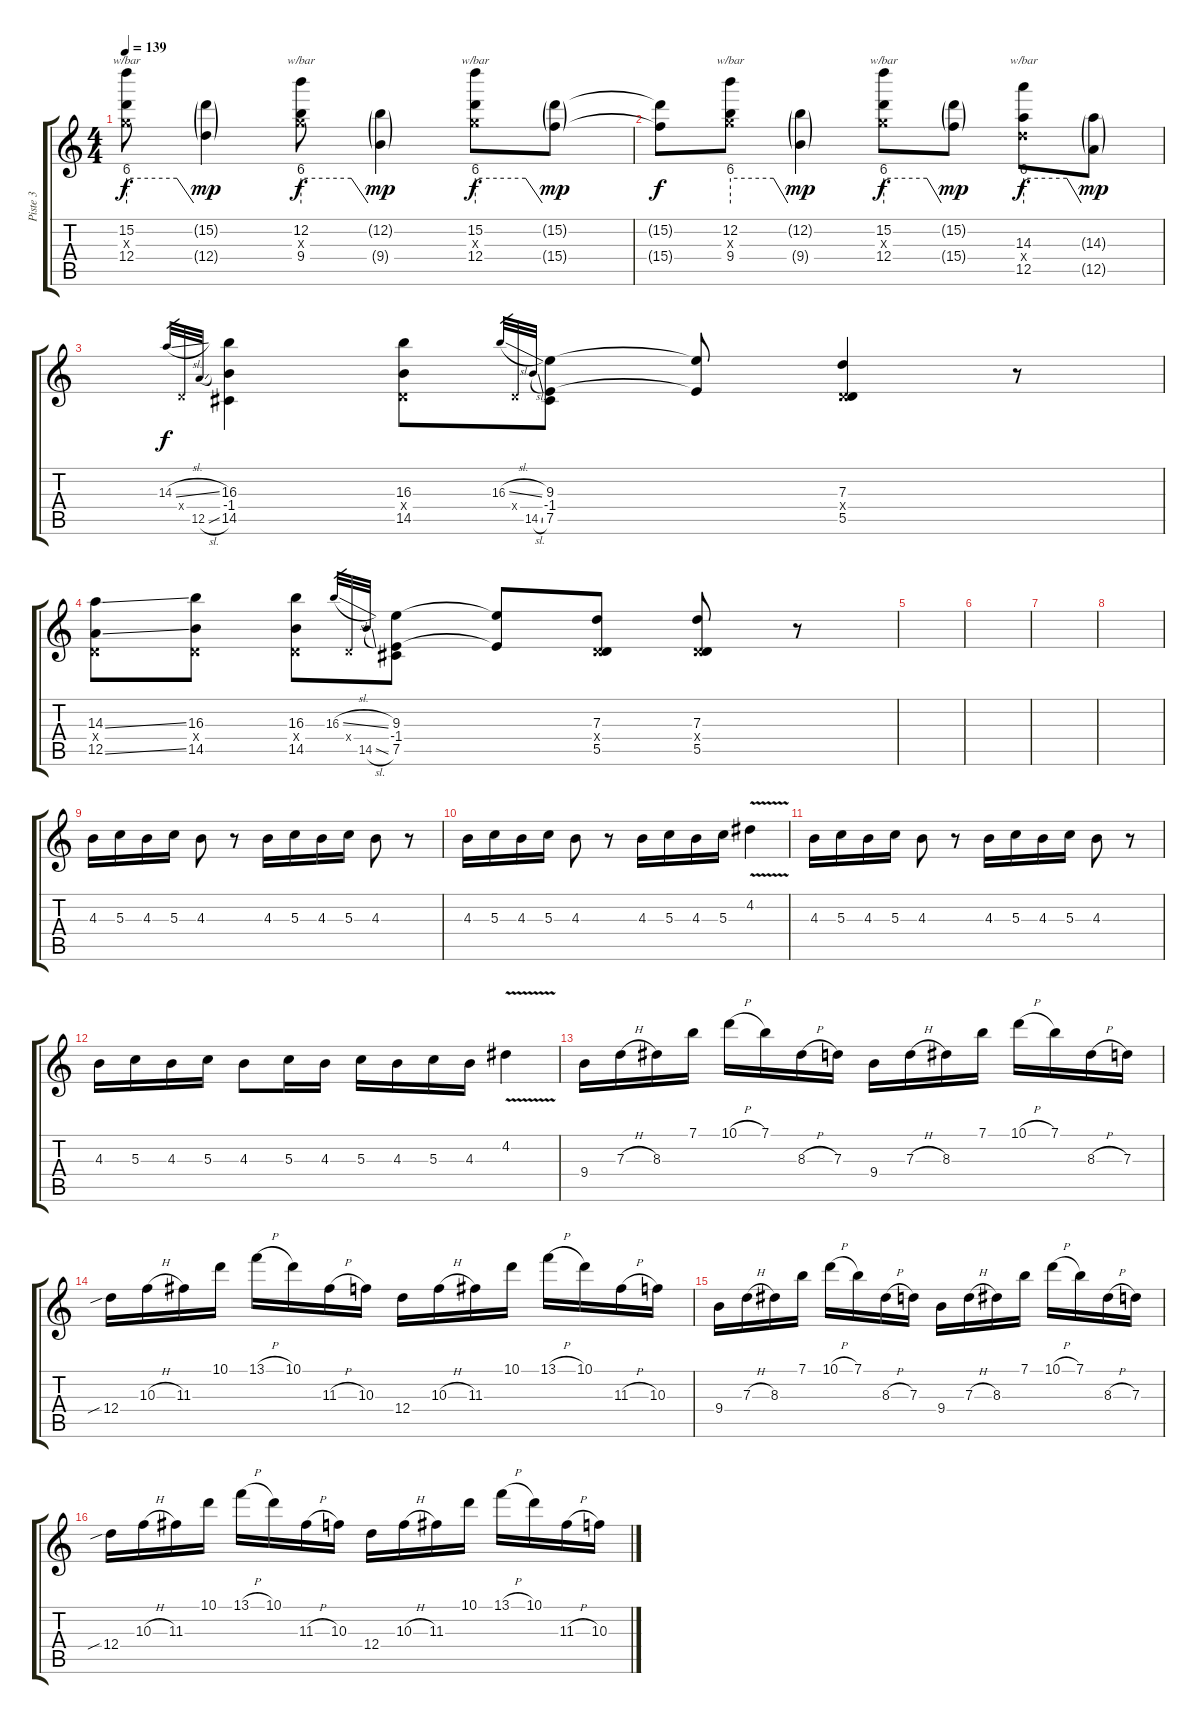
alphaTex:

\track ("Piste 3" "Piste 3") {instrument distortionguitar}
\staff {score tabs}
\tuning (E4 B3 G3 D3 A2 E2) {hide}
\ts (4 4)
\tempo 139
\clef g2
\ks c
(15.2 0.3{x} 12.4).8{tbe (custom default 0 24 45 24 60 0) dy f volume 13 balance 2} (15.2{g} 12.4{g}).4{dy mp} (12.2 0.3{x} 9.4).8{tbe (custom default 0 24 45 24 60 0) dy f} (12.2{g} 9.4{g}).4{dy mp} (15.2 0.3{x} 12.4).8{tbe (custom default 0 24 45 24 60 0) dy f} (15.2{g} 15.4{g}).8{dy mp} |
(15.2{t} 15.4{t}).8{dy f} (12.2 0.3{x} 9.4).8{tbe (custom default 0 24 45 24 60 0)} (12.2{g} 9.4{g}).4{dy mp} (15.2 0.3{x} 12.4).8{tbe (custom default 0 24 45 24 60 0) dy f} (15.2{g} 15.4{g}).8{dy mp} (14.3 0.4{x} 12.5).8{tbe (custom default 0 24 45 24 60 0) dy f} (14.3{g} 12.5{g}).8{dy mp} |
14.3{sl}.32{gr dy f} 0.4{x}.32{gr} 12.5{sl}.32{gr} (16.3 -1.4 14.5).4 (16.3 0.4{x} 14.5).8 16.3{sl}.32{gr} 0.4{x}.32{gr} 14.5{sl}.32{gr} (9.3 -1.4 7.5).8 (9.3{t} 7.5{t}).8 (7.3 0.4{x} 5.5).4 r.8 |
(14.3{ss} 0.4{x} 12.5{ss}).8 (16.3 0.4{x} 14.5).8 (16.3 0.4{x} 14.5).8 16.3{sl}.32{gr} 0.4{x}.32{gr} 14.5{sl}.32{gr} (9.3 -1.4 7.5).8 (9.3{t} 7.5{t}).8 (7.3 0.4{x} 5.5).8 (7.3 0.4{x} 5.5).8 r.8 |
|
|
|
|
4.3.16 5.3.16 4.3.16 5.3.16 4.3.8 r.8 4.3.16 5.3.16 4.3.16 5.3.16 4.3.8 r.8 |
4.3.16 5.3.16 4.3.16 5.3.16 4.3.8 r.8 4.3.16 5.3.16 4.3.16 5.3.16 4.2{v}.4 |
4.3.16 5.3.16 4.3.16 5.3.16 4.3.8 r.8 4.3.16 5.3.16 4.3.16 5.3.16 4.3.8 r.8 |
4.3.16 5.3.16 4.3.16 5.3.16 4.3.8 5.3.16 4.3.16 5.3.16 4.3.16 5.3.16 4.3.16 4.2{v}.4 |
9.4.16 7.3{h}.16 8.3.16 7.1.16 10.1{h}.16 7.1.16 8.3{h}.16 7.3.16 9.4.16 7.3{h}.16 8.3.16 7.1.16 10.1{h}.16 7.1.16 8.3{h}.16 7.3.16 |
12.4{sib}.16 10.3{h}.16 11.3.16 10.1.16 13.1{h}.16 10.1.16 11.3{h}.16 10.3.16 12.4.16 10.3{h}.16 11.3.16 10.1.16 13.1{h}.16 10.1.16 11.3{h}.16 10.3.16 |
9.4.16 7.3{h}.16 8.3.16 7.1.16 10.1{h}.16 7.1.16 8.3{h}.16 7.3.16 9.4.16 7.3{h}.16 8.3.16 7.1.16 10.1{h}.16 7.1.16 8.3{h}.16 7.3.16 |
12.4{sib}.16 10.3{h}.16 11.3.16 10.1.16 13.1{h}.16 10.1.16 11.3{h}.16 10.3.16 12.4.16 10.3{h}.16 11.3.16 10.1.16 13.1{h}.16 10.1.16 11.3{h}.16 10.3.16
